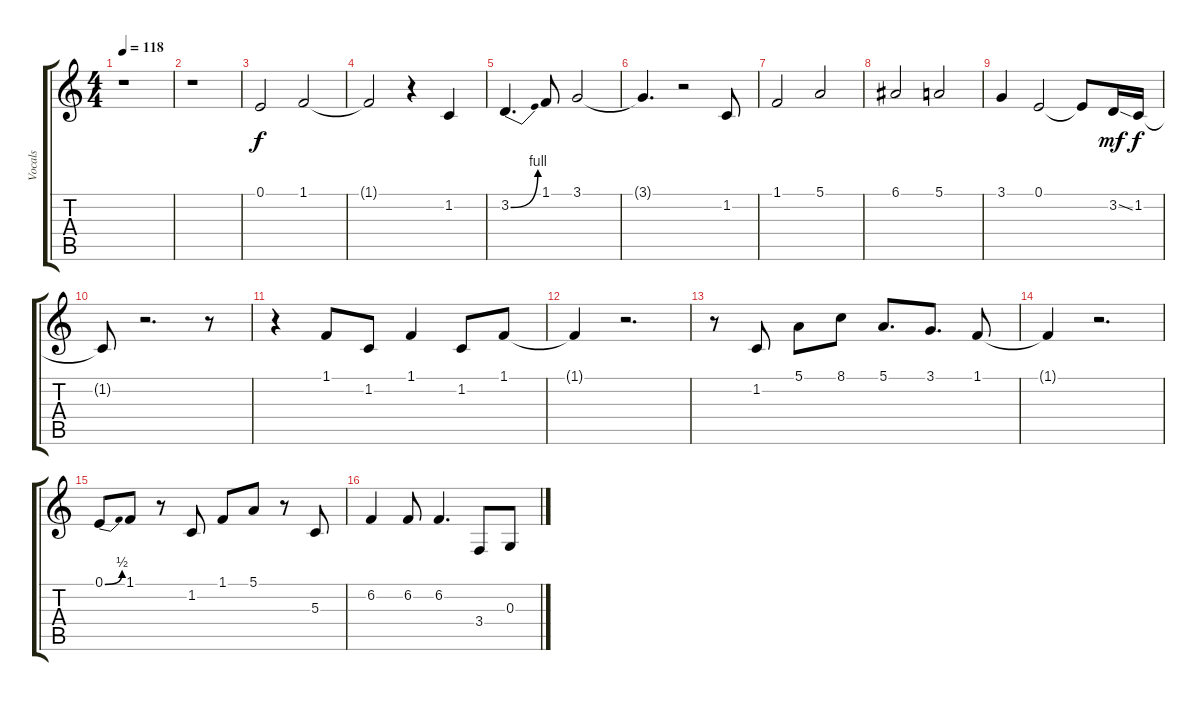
\track ("Vocals" "Vocals") {instrument lead2sawtooth}
\staff {score tabs}
\tuning (E4 B3 G3 D3 A2 E2) {hide}
\ts (4 4)
\tempo 118
\clef g2
\ks c
r.1{dy f} |
r.1 |
0.1.2 1.1.2 |
1.1{t}.2 r.4 1.2.4 |
3.2{be (bend 0 0 60 4)}.4{d} 1.1.8 3.1.2 |
3.1{t}.4{d} r.2 1.2.8 |
1.1.2 5.1.2 |
6.1.2 5.1.2 |
3.1.4 0.1.2 0.1{t}.8 3.2{ss}.16{dy mf} 1.2.16{dy f} |
1.2{t}.8 r.2{d} r.8 |
r.4 1.1.8 1.2.8 1.1.4 1.2.8 1.1.8 |
1.1{t}.4 r.2{d} |
r.8 1.2.8 5.1.8 8.1.8 5.1.8{d} 3.1.8{d} 1.1.8 |
1.1{t}.4 r.2{d} |
0.1{be (bend 0 0 60 2)}.8 1.1.8 r.8 1.2.8 1.1.8 5.1.8 r.8 5.3.8 |
6.2.4 6.2.8 6.2.4{d} 3.4.8 0.3.8
